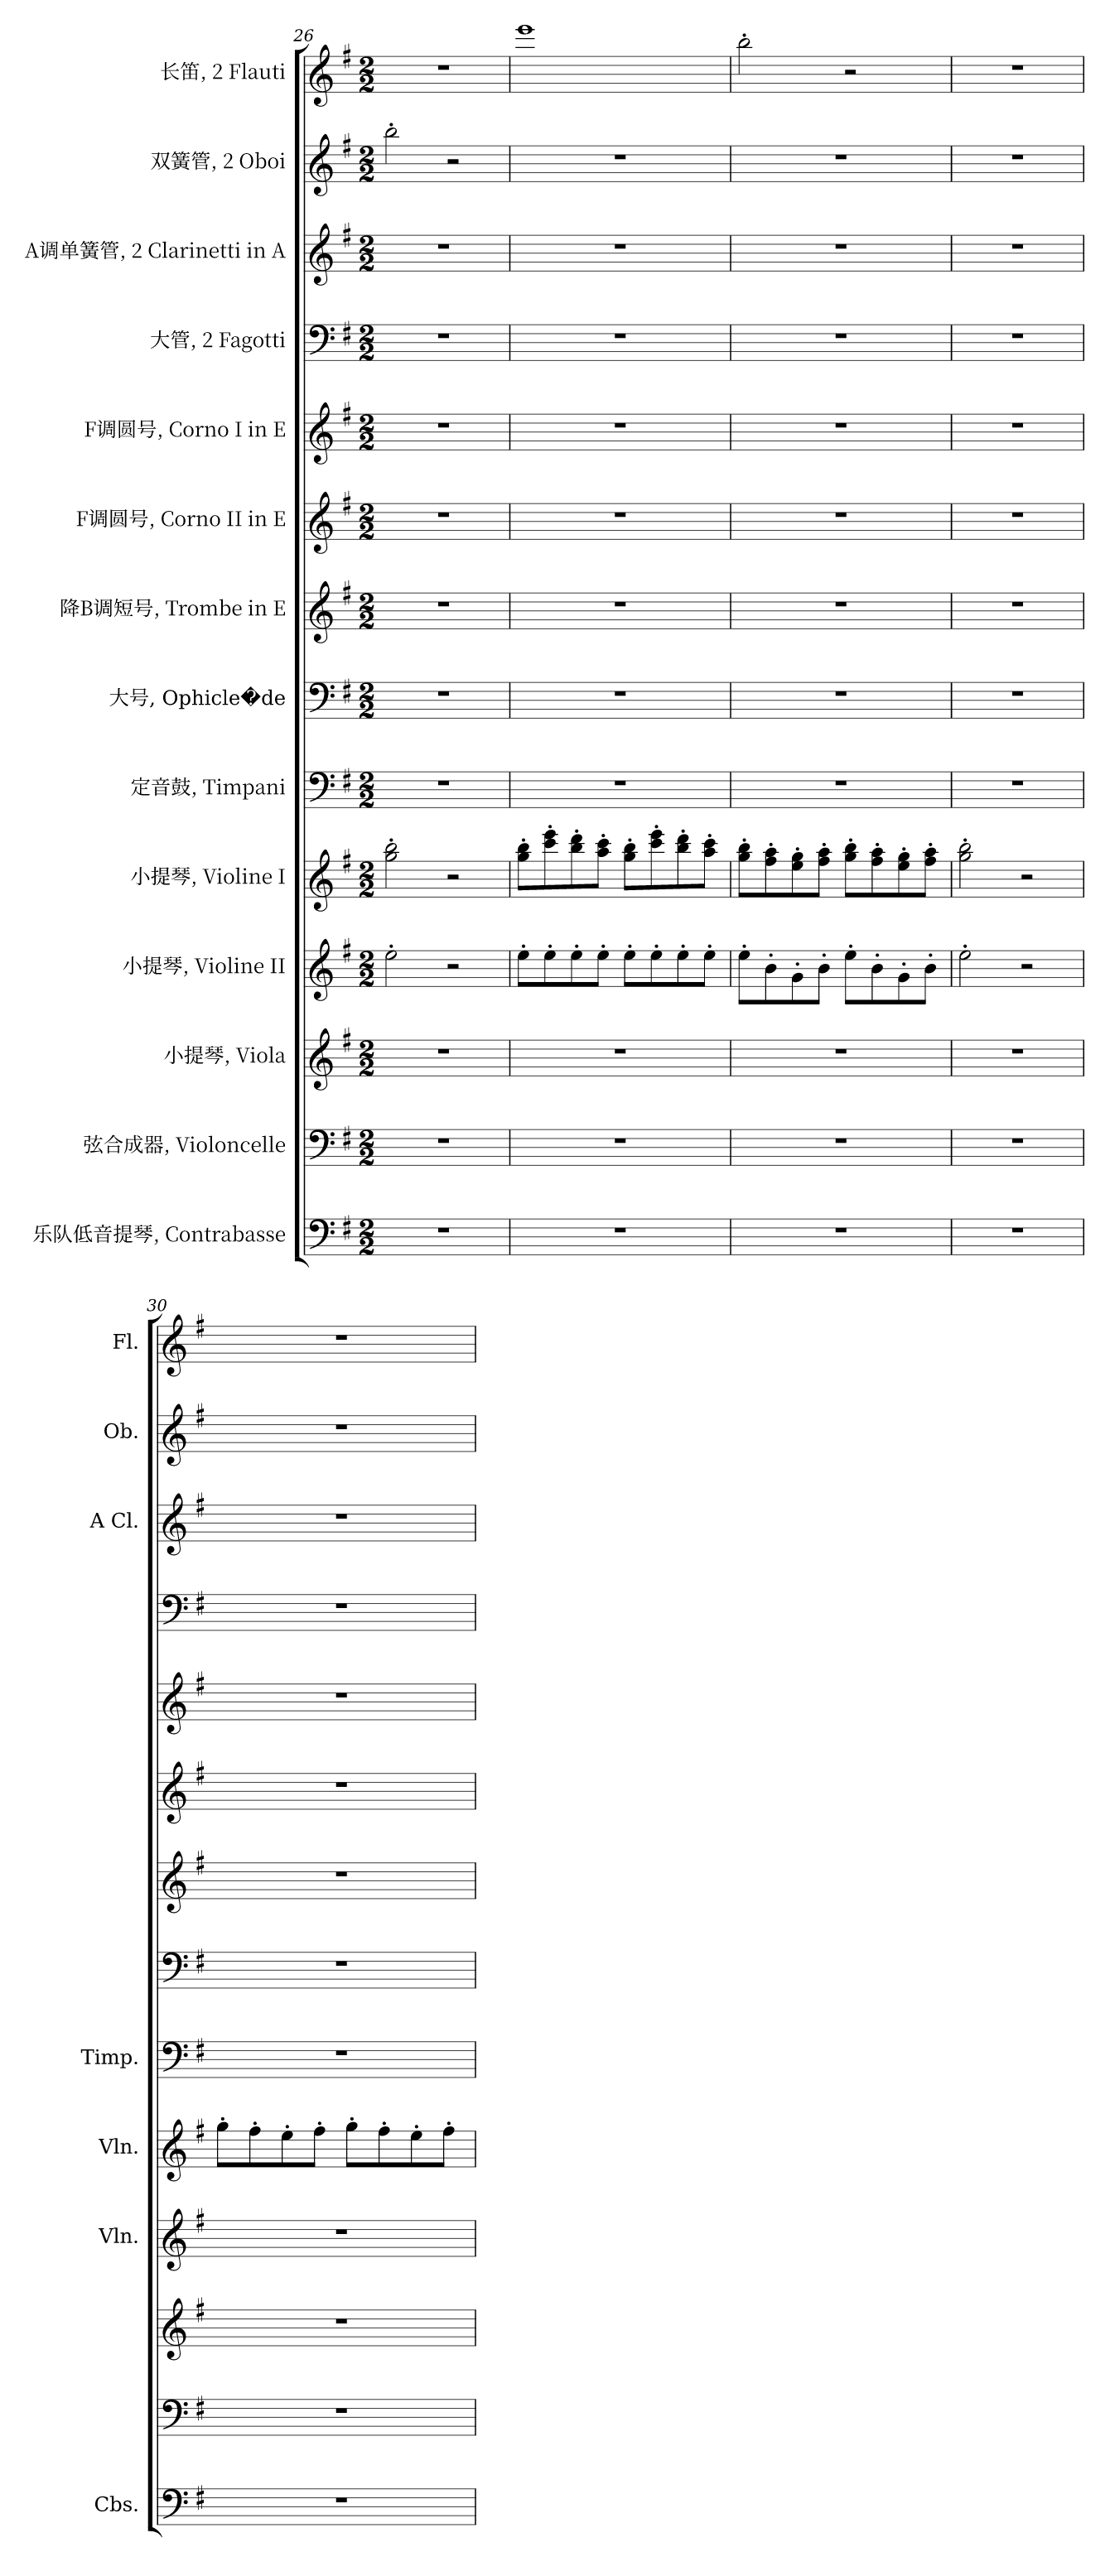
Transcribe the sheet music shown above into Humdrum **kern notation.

**kern	**kern	**kern	**kern	**kern	**kern	**kern	**kern	**kern	**kern	**kern	**kern	**kern	**kern
*part14	*part13	*part12	*part11	*part10	*part9	*part8	*part7	*part6	*part5	*part4	*part3	*part2	*part1
*staff14	*staff13	*staff12	*staff11	*staff10	*staff9	*staff8	*staff7	*staff6	*staff5	*staff4	*staff3	*staff2	*staff1
*I"乐队低音提琴, Contrabasse	*I"弦合成器, Violoncelle	*I"小提琴, Viola	*I"小提琴, Violine II	*I"小提琴, Violine I	*I"定音鼓, Timpani	*I"大号, Ophicle�de	*I"降B调短号, Trombe in E	*I"F调圆号, Corno II in E	*I"F调圆号, Corno I in E	*I"大管, 2 Fagotti	*I"A调单簧管, 2 Clarinetti in A	*I"双簧管, 2 Oboi	*I"长笛, 2 Flauti
*I'Cbs.	*	*	*I'Vln.	*I'Vln.	*I'Timp.	*	*	*	*	*	*I'A Cl.	*I'Ob.	*I'Fl.
*clefF4	*clefF4	*clefG2	*clefG2	*clefG2	*clefF4	*clefF4	*clefG2	*clefG2	*clefG2	*clefF4	*clefG2	*clefG2	*clefG2
*ITrd7c12	*	*	*	*	*	*	*ITrd1c2	*ITrd4c7	*ITrd4c7	*	*ITrd2c3	*	*
*k[f#]	*k[f#]	*k[f#]	*k[f#]	*k[f#]	*k[f#]	*k[f#]	*k[b-]	*k[]	*k[]	*k[f#]	*k[f#c#g#d#]	*k[f#]	*k[f#]
*M2/2	*M2/2	*M2/2	*M2/2	*M2/2	*M2/2	*M2/2	*M2/2	*M2/2	*M2/2	*M2/2	*M2/2	*M2/2	*M2/2
=26	=26	=26	=26	=26	=26	=26	=26	=26	=26	=26	=26	=26	=26
1r	1r	1r	2ee'\	2gg\' 2bb\'	1r	1r	1r	1r	1r	1r	1r	2bb'\	1r
.	.	.	2r	2r	.	.	.	.	.	.	.	2r	.
=27	=27	=27	=27	=27	=27	=27	=27	=27	=27	=27	=27	=27	=27
*	*	*	*	*	*	*	*	*	*	*	*	*	*MM258
1r	1r	1r	8ee'\L	8gg\' 8bb\'L	1r	1r	1r	1r	1r	1r	1r	1r	1eee
.	.	.	8ee'\	8ccc\' 8eee\'	.	.	.	.	.	.	.	.	.
.	.	.	8ee'\	8bb\' 8ddd\'	.	.	.	.	.	.	.	.	.
.	.	.	8ee'\J	8aa\' 8ccc\'J	.	.	.	.	.	.	.	.	.
.	.	.	8ee'\L	8gg\' 8bb\'L	.	.	.	.	.	.	.	.	.
.	.	.	8ee'\	8ccc\' 8eee\'	.	.	.	.	.	.	.	.	.
.	.	.	8ee'\	8bb\' 8ddd\'	.	.	.	.	.	.	.	.	.
.	.	.	8ee'\J	8aa\' 8ccc\'J	.	.	.	.	.	.	.	.	.
!!LO:PB:g=z
=28	=28	=28	=28	=28	=28	=28	=28	=28	=28	=28	=28	=28	=28
*	*	*	*	*	*	*	*	*	*	*	*	*	*MM258
1r	1r	1r	8ee'\L	8gg\' 8bb\'L	1r	1r	1r	1r	1r	1r	1r	1r	2bb'\
.	.	.	8b'\	8ff#\' 8aa\'	.	.	.	.	.	.	.	.	.
.	.	.	8g'\	8ee\' 8gg\'	.	.	.	.	.	.	.	.	.
.	.	.	8b'\J	8ff#\' 8aa\'J	.	.	.	.	.	.	.	.	.
*	*	*	*	*	*	*	*	*	*	*	*	*	*MM261
.	.	.	8ee'\L	8gg\' 8bb\'L	.	.	.	.	.	.	.	.	2r
.	.	.	8b'\	8ff#\' 8aa\'	.	.	.	.	.	.	.	.	.
.	.	.	8g'\	8ee\' 8gg\'	.	.	.	.	.	.	.	.	.
.	.	.	8b'\J	8ff#\' 8aa\'J	.	.	.	.	.	.	.	.	.
=29	=29	=29	=29	=29	=29	=29	=29	=29	=29	=29	=29	=29	=29
1r	1r	1r	2ee'\	2gg\' 2bb\'	1r	1r	1r	1r	1r	1r	1r	1r	1r
.	.	.	2r	2r	.	.	.	.	.	.	.	.	.
=30	=30	=30	=30	=30	=30	=30	=30	=30	=30	=30	=30	=30	=30
*	*	*	*	*	*	*	*	*	*	*	*	*	*MM258
1r	1r	1r	1r	8gg'\L	1r	1r	1r	1r	1r	1r	1r	1r	1r
.	.	.	.	8ff#'\	.	.	.	.	.	.	.	.	.
.	.	.	.	8ee'\	.	.	.	.	.	.	.	.	.
.	.	.	.	8ff#'\J	.	.	.	.	.	.	.	.	.
.	.	.	.	8gg'\L	.	.	.	.	.	.	.	.	.
.	.	.	.	8ff#'\	.	.	.	.	.	.	.	.	.
.	.	.	.	8ee'\	.	.	.	.	.	.	.	.	.
.	.	.	.	8ff#'\J	.	.	.	.	.	.	.	.	.
=	=	=	=	=	=	=	=	=	=	=	=	=	=
*-	*-	*-	*-	*-	*-	*-	*-	*-	*-	*-	*-	*-	*-
